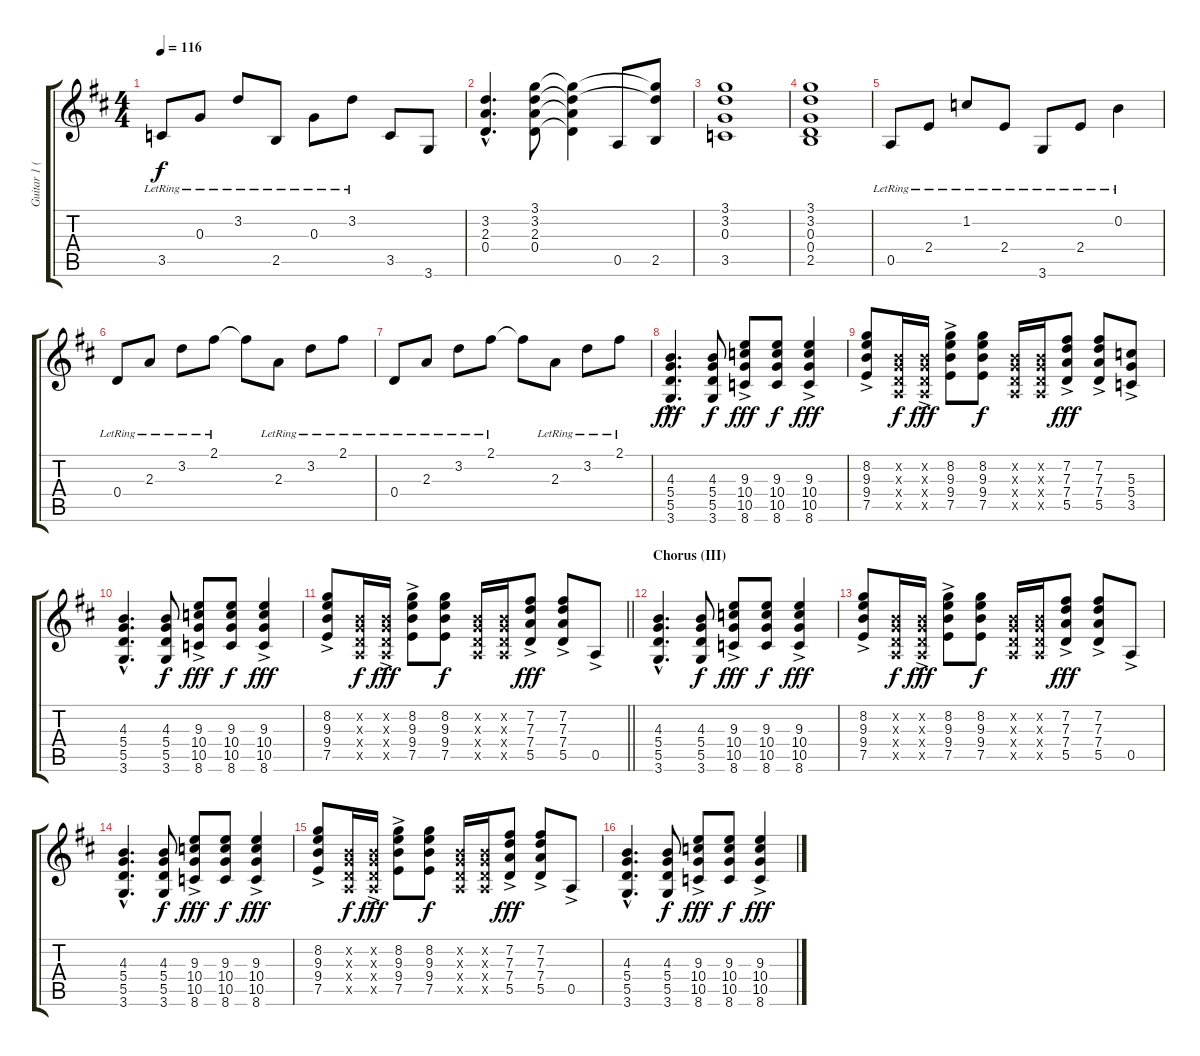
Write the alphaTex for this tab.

\track ("Guitar 1 (Steel)" "Guitar 1 (") {instrument acousticguitarsteel}
\staff {score tabs}
\tuning (E4 B3 G3 D3 A2 E2) {hide}
\ts (4 4)
\tempo 116
\clef g2
\ks d
3.5{lr}.8{dy f} 0.3{lr}.8 3.2{lr}.8 2.5{lr}.8 0.3{lr}.8 3.2{lr}.8 3.5.8 3.6.8 |
(3.2{hac} 2.3{hac} 0.4{hac}).4{d} (3.1 3.2 2.3 0.4).8 (3.1{t} 3.2{t} 2.3{t} 0.4{t}).4 0.5.8 (3.1{t} 3.2{t} 2.5).8 |
(3.1 3.2 0.3 3.5).1 |
(3.1 3.2 0.3 0.4 2.5).1 |
0.5{lr}.8 2.4{lr}.8 1.2{lr}.8 2.4{lr}.8 3.6{lr}.8 2.4{lr}.8 0.2{lr}.4 |
0.4{lr}.8 2.3{lr}.8 3.2{lr}.8 2.1{lr}.8 2.1{t}.8 2.3{lr}.8 3.2{lr}.8 2.1{lr}.8 |
0.4{lr}.8 2.3{lr}.8 3.2{lr}.8 2.1{lr}.8 2.1{t}.8 2.3{lr}.8 3.2{lr}.8 2.1{lr}.8 |
(4.3{hac} 5.4{hac} 5.5{hac} 3.6{hac}).4{d dy fff} (4.3 5.4 5.5 3.6).8{dy f} (9.3{ac} 10.4{ac} 10.5{ac} 8.6{ac}).8{dy fff} (9.3 10.4 10.5 8.6).8{dy f} (9.3{ac} 10.4{ac} 10.5{ac} 8.6{ac}).4{dy fff} |
(8.2{ac} 9.3{ac} 9.4{ac} 7.5{ac}).8 (0.2{x} 0.3{x} 0.4{x} 0.5{x}).16{dy f} (0.2{ac x} 0.3{ac x} 0.4{ac x} 0.5{ac x}).16{dy fff} (8.2{ac} 9.3{ac} 9.4{ac} 7.5{ac}).8 (8.2 9.3 9.4 7.5).8{dy f} (0.2{x} 0.3{x} 0.4{x} 0.5{x}).16 (0.2{x} 0.3{x} 0.4{x} 0.5{x}).16 (7.2{ac} 7.3{ac} 7.4{ac} 5.5{ac}).8{dy fff} (7.2{ac} 7.3{ac} 7.4{ac} 5.5{ac}).8 (5.3{ac} 5.4{ac} 3.5{ac}).8 |
(4.3{hac} 5.4{hac} 5.5{hac} 3.6{hac}).4{d} (4.3 5.4 5.5 3.6).8{dy f} (9.3{ac} 10.4{ac} 10.5{ac} 8.6{ac}).8{dy fff} (9.3 10.4 10.5 8.6).8{dy f} (9.3{ac} 10.4{ac} 10.5{ac} 8.6{ac}).4{dy fff} |
\barLineRight lightlight
(8.2{ac} 9.3{ac} 9.4{ac} 7.5{ac}).8 (0.2{x} 0.3{x} 0.4{x} 0.5{x}).16{dy f} (0.2{ac x} 0.3{ac x} 0.4{ac x} 0.5{ac x}).16{dy fff} (8.2{ac} 9.3{ac} 9.4{ac} 7.5{ac}).8 (8.2 9.3 9.4 7.5).8{dy f} (0.2{x} 0.3{x} 0.4{x} 0.5{x}).16 (0.2{x} 0.3{x} 0.4{x} 0.5{x}).16 (7.2{ac} 7.3{ac} 7.4{ac} 5.5{ac}).8{dy fff} (7.2{ac} 7.3{ac} 7.4{ac} 5.5{ac}).8 0.5{ac}.8 |
\section ("" "Chorus (III)")
(4.3{hac} 5.4{hac} 5.5{hac} 3.6{hac}).4{d} (4.3 5.4 5.5 3.6).8{dy f} (9.3{ac} 10.4{ac} 10.5{ac} 8.6{ac}).8{dy fff} (9.3 10.4 10.5 8.6).8{dy f} (9.3{ac} 10.4{ac} 10.5{ac} 8.6{ac}).4{dy fff} |
(8.2{ac} 9.3{ac} 9.4{ac} 7.5{ac}).8 (0.2{x} 0.3{x} 0.4{x} 0.5{x}).16{dy f} (0.2{ac x} 0.3{ac x} 0.4{ac x} 0.5{ac x}).16{dy fff} (8.2{ac} 9.3{ac} 9.4{ac} 7.5{ac}).8 (8.2 9.3 9.4 7.5).8{dy f} (0.2{x} 0.3{x} 0.4{x} 0.5{x}).16 (0.2{x} 0.3{x} 0.4{x} 0.5{x}).16 (7.2{ac} 7.3{ac} 7.4{ac} 5.5{ac}).8{dy fff} (7.2{ac} 7.3{ac} 7.4{ac} 5.5{ac}).8 0.5{ac}.8 |
(4.3{hac} 5.4{hac} 5.5{hac} 3.6{hac}).4{d} (4.3 5.4 5.5 3.6).8{dy f} (9.3{ac} 10.4{ac} 10.5{ac} 8.6{ac}).8{dy fff} (9.3 10.4 10.5 8.6).8{dy f} (9.3{ac} 10.4{ac} 10.5{ac} 8.6{ac}).4{dy fff} |
(8.2{ac} 9.3{ac} 9.4{ac} 7.5{ac}).8 (0.2{x} 0.3{x} 0.4{x} 0.5{x}).16{dy f} (0.2{ac x} 0.3{ac x} 0.4{ac x} 0.5{ac x}).16{dy fff} (8.2{ac} 9.3{ac} 9.4{ac} 7.5{ac}).8 (8.2 9.3 9.4 7.5).8{dy f} (0.2{x} 0.3{x} 0.4{x} 0.5{x}).16 (0.2{x} 0.3{x} 0.4{x} 0.5{x}).16 (7.2{ac} 7.3{ac} 7.4{ac} 5.5{ac}).8{dy fff} (7.2{ac} 7.3{ac} 7.4{ac} 5.5{ac}).8 0.5{ac}.8 |
(4.3{hac} 5.4{hac} 5.5{hac} 3.6{hac}).4{d} (4.3 5.4 5.5 3.6).8{dy f} (9.3{ac} 10.4{ac} 10.5{ac} 8.6{ac}).8{dy fff} (9.3 10.4 10.5 8.6).8{dy f} (9.3{ac} 10.4{ac} 10.5{ac} 8.6{ac}).4{dy fff}
